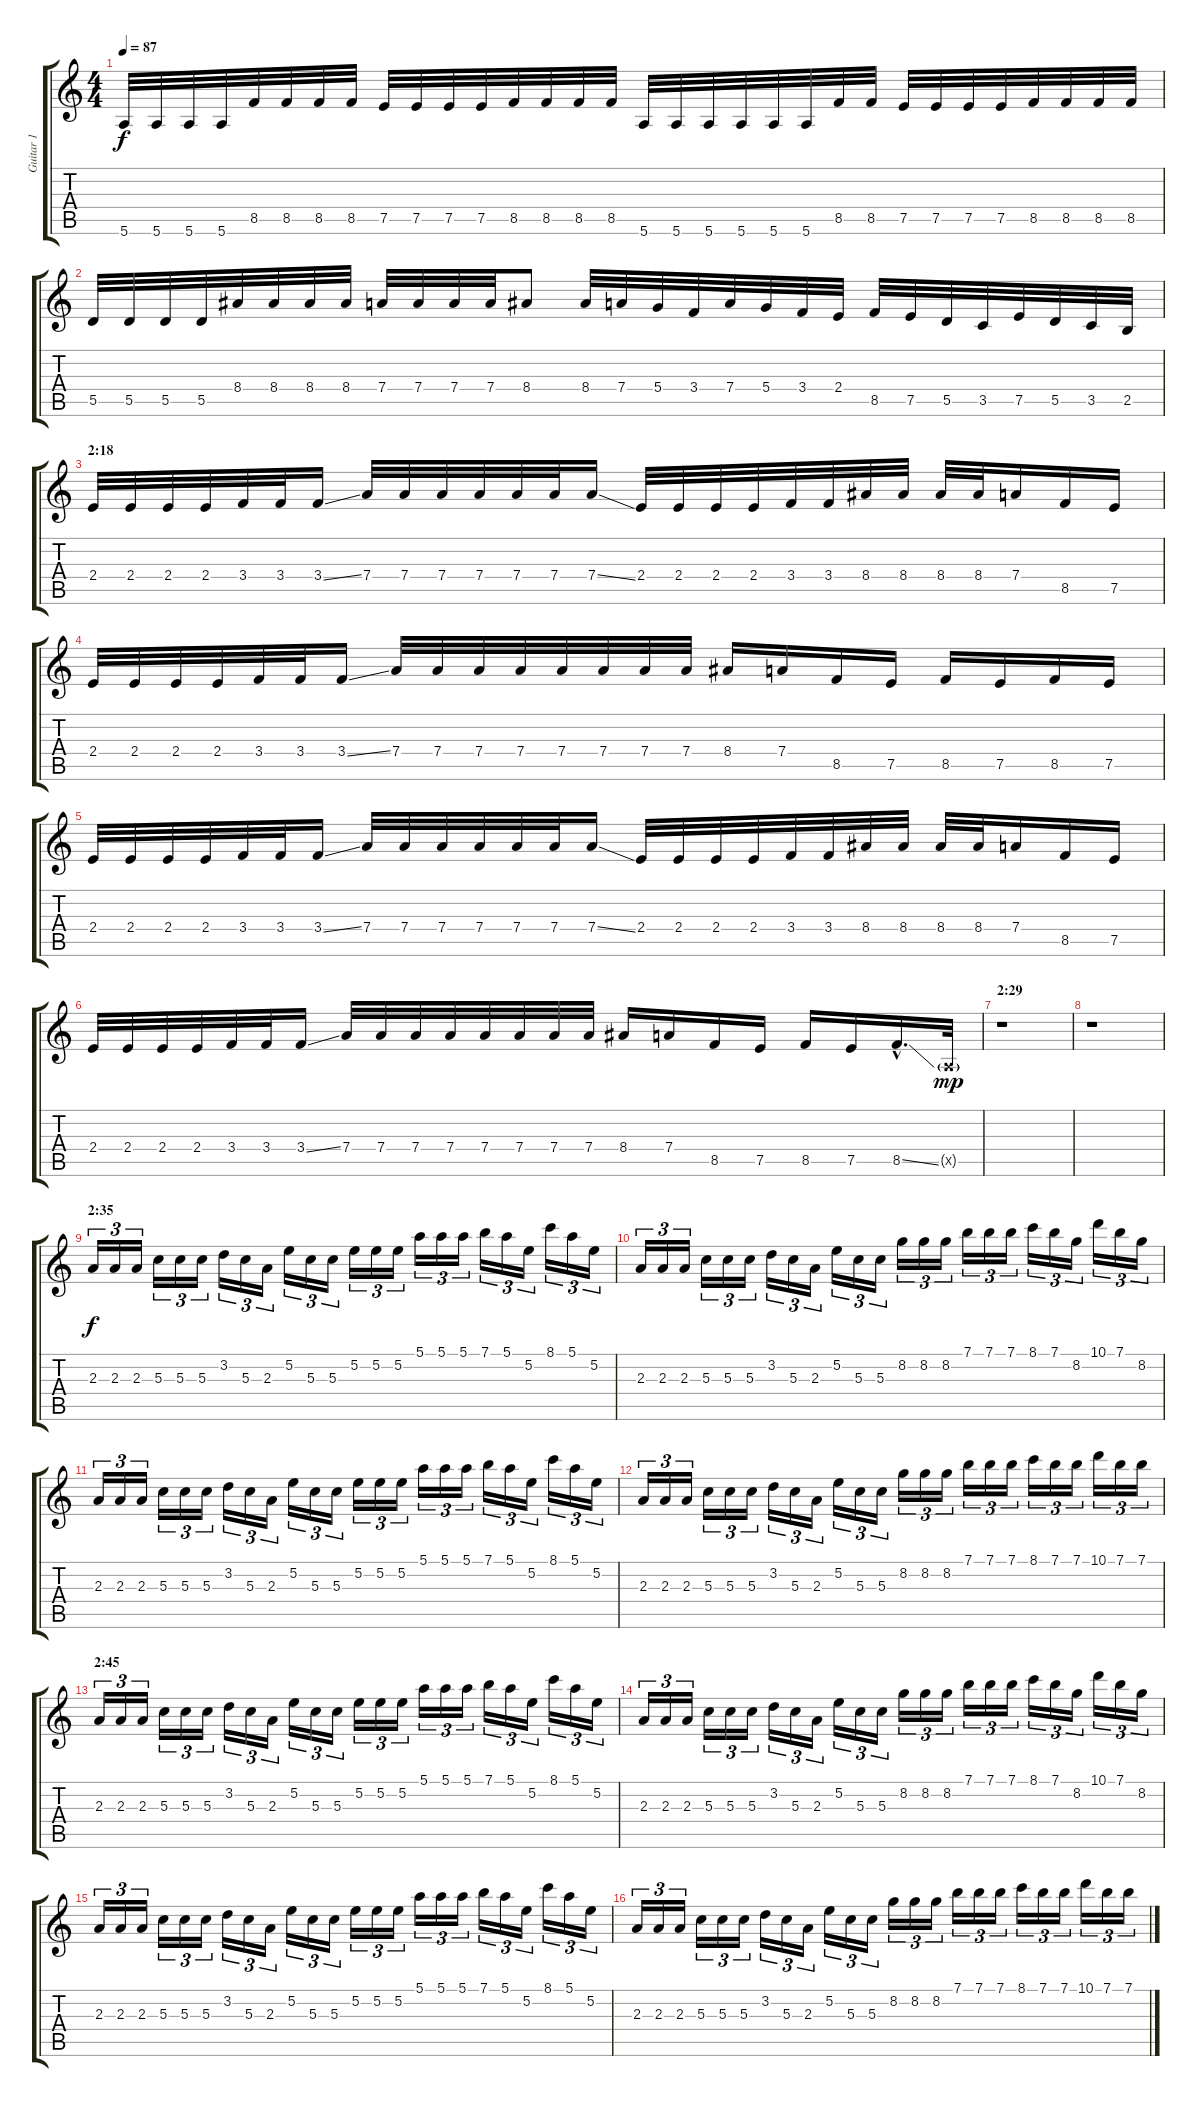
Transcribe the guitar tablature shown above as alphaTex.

\track ("Guitar 1" "Guitar 1") {instrument distortionguitar}
\staff {score tabs}
\tuning (E4 B3 G3 D3 A2 E2) {hide}
\ts (4 4)
\tempo 87
\clef g2
\ks c
5.6.32{dy f} 5.6.32 5.6.32 5.6.32 8.5.32 8.5.32 8.5.32 8.5.32 7.5.32 7.5.32 7.5.32 7.5.32 8.5.32 8.5.32 8.5.32 8.5.32 5.6.32 5.6.32 5.6.32 5.6.32 5.6.32 5.6.32 8.5.32 8.5.32 7.5.32 7.5.32 7.5.32 7.5.32 8.5.32 8.5.32 8.5.32 8.5.32 |
5.5.32 5.5.32 5.5.32 5.5.32 8.4.32 8.4.32 8.4.32 8.4.32 7.4.32 7.4.32 7.4.32 7.4.32 8.4.8 8.4.32 7.4.32 5.4.32 3.4.32 7.4.32 5.4.32 3.4.32 2.4.32 8.5.32 7.5.32 5.5.32 3.5.32 7.5.32 5.5.32 3.5.32 2.5.32 |
\section ("" "2:18")
2.4.32 2.4.32 2.4.32 2.4.32 3.4.32 3.4.32 3.4{ss}.16 7.4.32 7.4.32 7.4.32 7.4.32 7.4.32 7.4.32 7.4{ss}.16 2.4.32 2.4.32 2.4.32 2.4.32 3.4.32 3.4.32 8.4.32 8.4.32 8.4.32 8.4.32 7.4.16 8.5.16 7.5.16 |
2.4.32 2.4.32 2.4.32 2.4.32 3.4.32 3.4.32 3.4{ss}.16 7.4.32 7.4.32 7.4.32 7.4.32 7.4.32 7.4.32 7.4.32 7.4.32 8.4.16 7.4.16 8.5.16 7.5.16 8.5.16 7.5.16 8.5.16 7.5.16 |
2.4.32 2.4.32 2.4.32 2.4.32 3.4.32 3.4.32 3.4{ss}.16 7.4.32 7.4.32 7.4.32 7.4.32 7.4.32 7.4.32 7.4{ss}.16 2.4.32 2.4.32 2.4.32 2.4.32 3.4.32 3.4.32 8.4.32 8.4.32 8.4.32 8.4.32 7.4.16 8.5.16 7.5.16 |
2.4.32 2.4.32 2.4.32 2.4.32 3.4.32 3.4.32 3.4{ss}.16 7.4.32 7.4.32 7.4.32 7.4.32 7.4.32 7.4.32 7.4.32 7.4.32 8.4.16 7.4.16 8.5.16 7.5.16 8.5.16 7.5.16 8.5{ss hac}.16{d} 0.5{g x}.32{dy mp} |
\section ("" "2:29")
r.1 |
r.1 |
\section ("" "2:35")
2.3.16{tu (3 2) dy f balance 10} 2.3.16{tu (3 2)} 2.3.16{tu (3 2)} 5.3.16{tu (3 2)} 5.3.16{tu (3 2)} 5.3.16{tu (3 2)} 3.2.16{tu (3 2)} 5.3.16{tu (3 2)} 2.3.16{tu (3 2)} 5.2.16{tu (3 2)} 5.3.16{tu (3 2)} 5.3.16{tu (3 2)} 5.2.16{tu (3 2)} 5.2.16{tu (3 2)} 5.2.16{tu (3 2)} 5.1.16{tu (3 2)} 5.1.16{tu (3 2)} 5.1.16{tu (3 2)} 7.1.16{tu (3 2)} 5.1.16{tu (3 2)} 5.2.16{tu (3 2)} 8.1.16{tu (3 2)} 5.1.16{tu (3 2)} 5.2.16{tu (3 2)} |
2.3.16{tu (3 2)} 2.3.16{tu (3 2)} 2.3.16{tu (3 2)} 5.3.16{tu (3 2)} 5.3.16{tu (3 2)} 5.3.16{tu (3 2)} 3.2.16{tu (3 2)} 5.3.16{tu (3 2)} 2.3.16{tu (3 2)} 5.2.16{tu (3 2)} 5.3.16{tu (3 2)} 5.3.16{tu (3 2)} 8.2.16{tu (3 2)} 8.2.16{tu (3 2)} 8.2.16{tu (3 2)} 7.1.16{tu (3 2)} 7.1.16{tu (3 2)} 7.1.16{tu (3 2)} 8.1.16{tu (3 2)} 7.1.16{tu (3 2)} 8.2.16{tu (3 2)} 10.1.16{tu (3 2)} 7.1.16{tu (3 2)} 8.2.16{tu (3 2)} |
2.3.16{tu (3 2)} 2.3.16{tu (3 2)} 2.3.16{tu (3 2)} 5.3.16{tu (3 2)} 5.3.16{tu (3 2)} 5.3.16{tu (3 2)} 3.2.16{tu (3 2)} 5.3.16{tu (3 2)} 2.3.16{tu (3 2)} 5.2.16{tu (3 2)} 5.3.16{tu (3 2)} 5.3.16{tu (3 2)} 5.2.16{tu (3 2)} 5.2.16{tu (3 2)} 5.2.16{tu (3 2)} 5.1.16{tu (3 2)} 5.1.16{tu (3 2)} 5.1.16{tu (3 2)} 7.1.16{tu (3 2)} 5.1.16{tu (3 2)} 5.2.16{tu (3 2)} 8.1.16{tu (3 2)} 5.1.16{tu (3 2)} 5.2.16{tu (3 2)} |
2.3.16{tu (3 2)} 2.3.16{tu (3 2)} 2.3.16{tu (3 2)} 5.3.16{tu (3 2)} 5.3.16{tu (3 2)} 5.3.16{tu (3 2)} 3.2.16{tu (3 2)} 5.3.16{tu (3 2)} 2.3.16{tu (3 2)} 5.2.16{tu (3 2)} 5.3.16{tu (3 2)} 5.3.16{tu (3 2)} 8.2.16{tu (3 2)} 8.2.16{tu (3 2)} 8.2.16{tu (3 2)} 7.1.16{tu (3 2)} 7.1.16{tu (3 2)} 7.1.16{tu (3 2)} 8.1.16{tu (3 2)} 7.1.16{tu (3 2)} 7.1.16{tu (3 2)} 10.1.16{tu (3 2)} 7.1.16{tu (3 2)} 7.1.16{tu (3 2)} |
\section ("" "2:45")
2.3.16{tu (3 2)} 2.3.16{tu (3 2)} 2.3.16{tu (3 2)} 5.3.16{tu (3 2)} 5.3.16{tu (3 2)} 5.3.16{tu (3 2)} 3.2.16{tu (3 2)} 5.3.16{tu (3 2)} 2.3.16{tu (3 2)} 5.2.16{tu (3 2)} 5.3.16{tu (3 2)} 5.3.16{tu (3 2)} 5.2.16{tu (3 2)} 5.2.16{tu (3 2)} 5.2.16{tu (3 2)} 5.1.16{tu (3 2)} 5.1.16{tu (3 2)} 5.1.16{tu (3 2)} 7.1.16{tu (3 2)} 5.1.16{tu (3 2)} 5.2.16{tu (3 2)} 8.1.16{tu (3 2)} 5.1.16{tu (3 2)} 5.2.16{tu (3 2)} |
2.3.16{tu (3 2)} 2.3.16{tu (3 2)} 2.3.16{tu (3 2)} 5.3.16{tu (3 2)} 5.3.16{tu (3 2)} 5.3.16{tu (3 2)} 3.2.16{tu (3 2)} 5.3.16{tu (3 2)} 2.3.16{tu (3 2)} 5.2.16{tu (3 2)} 5.3.16{tu (3 2)} 5.3.16{tu (3 2)} 8.2.16{tu (3 2)} 8.2.16{tu (3 2)} 8.2.16{tu (3 2)} 7.1.16{tu (3 2)} 7.1.16{tu (3 2)} 7.1.16{tu (3 2)} 8.1.16{tu (3 2)} 7.1.16{tu (3 2)} 8.2.16{tu (3 2)} 10.1.16{tu (3 2)} 7.1.16{tu (3 2)} 8.2.16{tu (3 2)} |
2.3.16{tu (3 2)} 2.3.16{tu (3 2)} 2.3.16{tu (3 2)} 5.3.16{tu (3 2)} 5.3.16{tu (3 2)} 5.3.16{tu (3 2)} 3.2.16{tu (3 2)} 5.3.16{tu (3 2)} 2.3.16{tu (3 2)} 5.2.16{tu (3 2)} 5.3.16{tu (3 2)} 5.3.16{tu (3 2)} 5.2.16{tu (3 2)} 5.2.16{tu (3 2)} 5.2.16{tu (3 2)} 5.1.16{tu (3 2)} 5.1.16{tu (3 2)} 5.1.16{tu (3 2)} 7.1.16{tu (3 2)} 5.1.16{tu (3 2)} 5.2.16{tu (3 2)} 8.1.16{tu (3 2)} 5.1.16{tu (3 2)} 5.2.16{tu (3 2)} |
2.3.16{tu (3 2)} 2.3.16{tu (3 2)} 2.3.16{tu (3 2)} 5.3.16{tu (3 2)} 5.3.16{tu (3 2)} 5.3.16{tu (3 2)} 3.2.16{tu (3 2)} 5.3.16{tu (3 2)} 2.3.16{tu (3 2)} 5.2.16{tu (3 2)} 5.3.16{tu (3 2)} 5.3.16{tu (3 2)} 8.2.16{tu (3 2)} 8.2.16{tu (3 2)} 8.2.16{tu (3 2)} 7.1.16{tu (3 2)} 7.1.16{tu (3 2)} 7.1.16{tu (3 2)} 8.1.16{tu (3 2)} 7.1.16{tu (3 2)} 7.1.16{tu (3 2)} 10.1.16{tu (3 2)} 7.1.16{tu (3 2)} 7.1.16{tu (3 2)}
